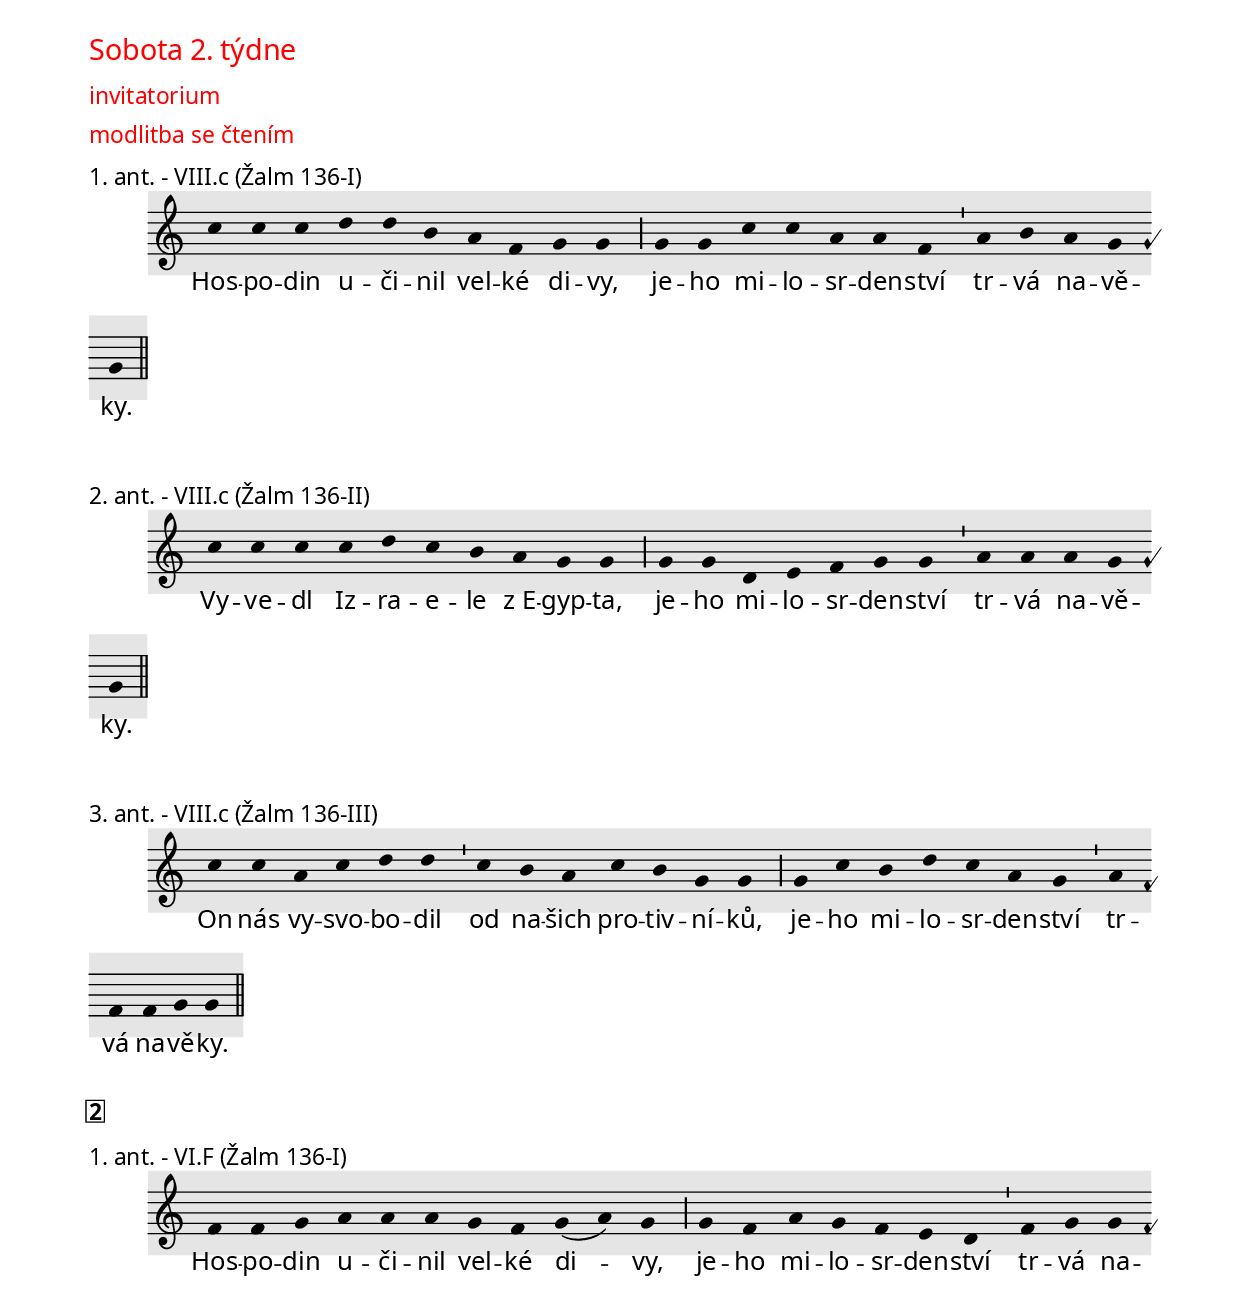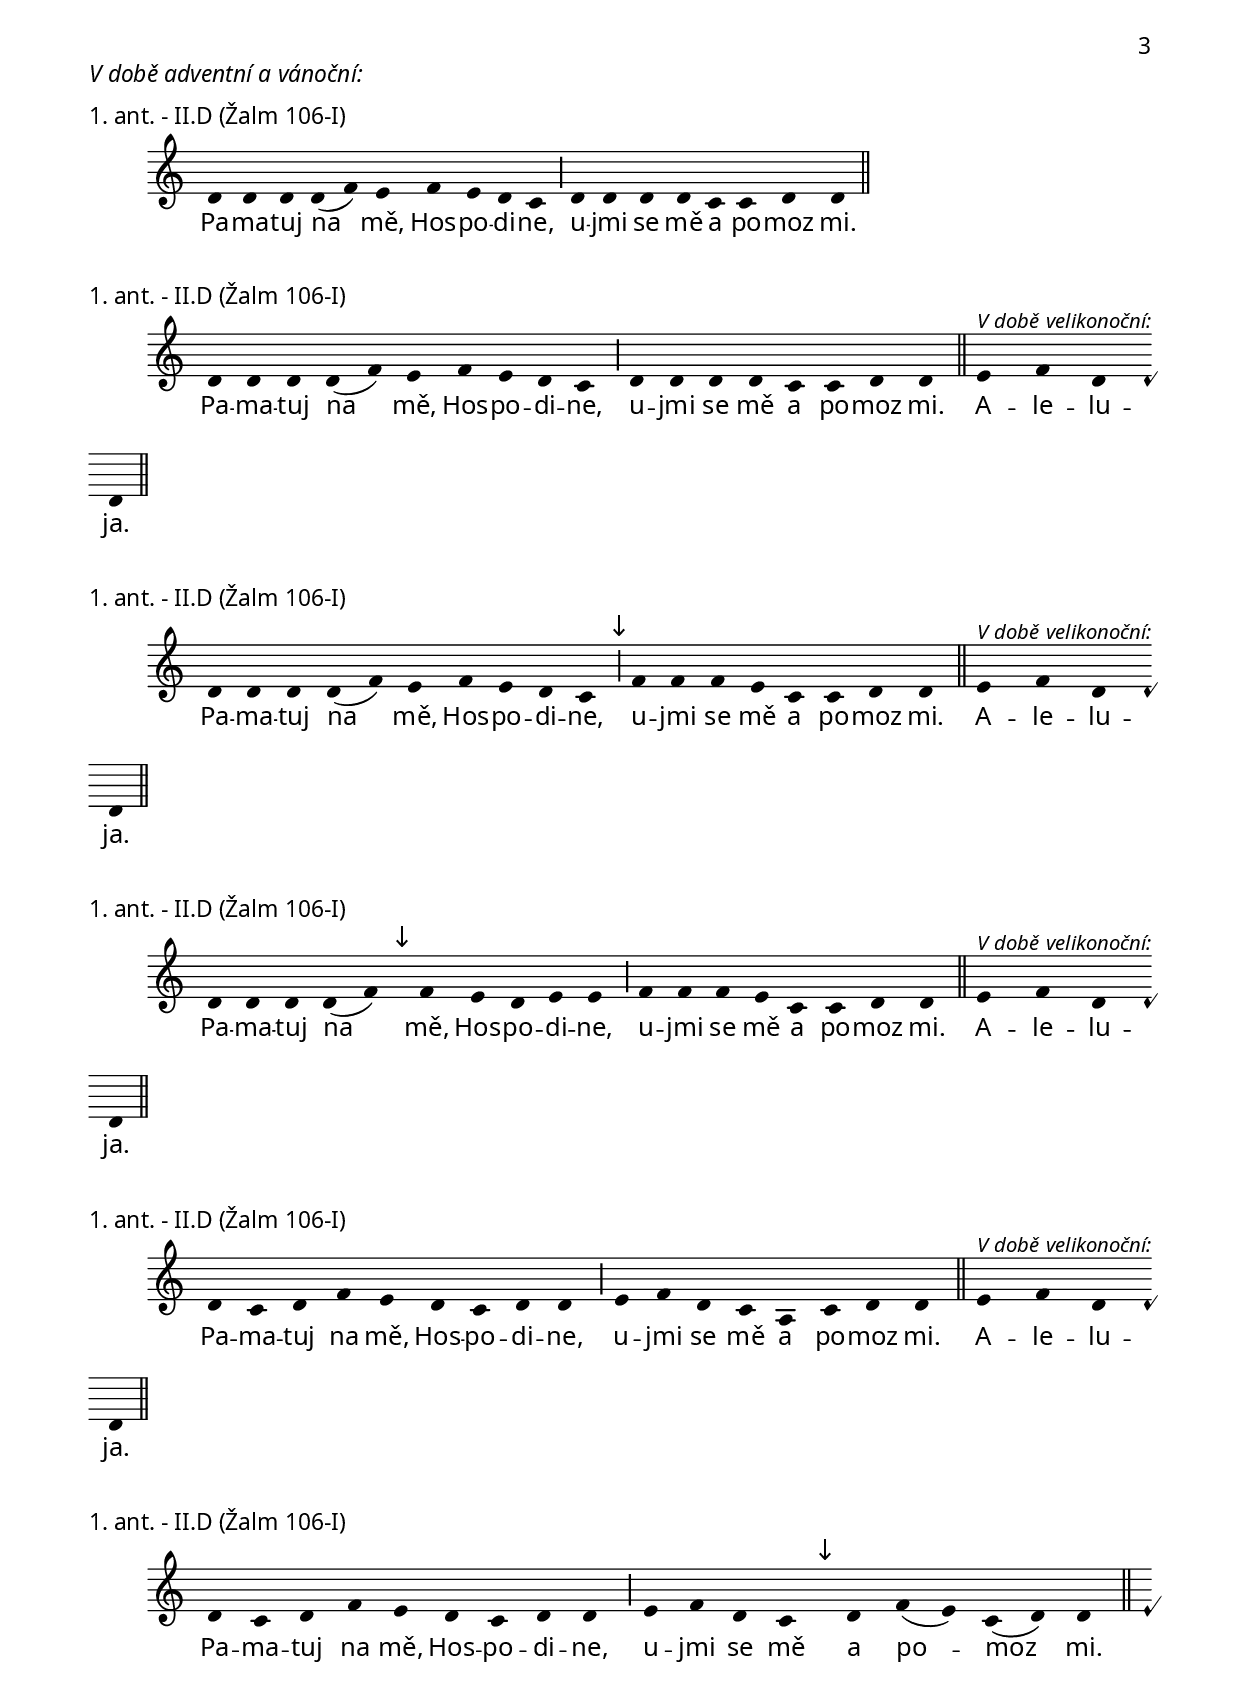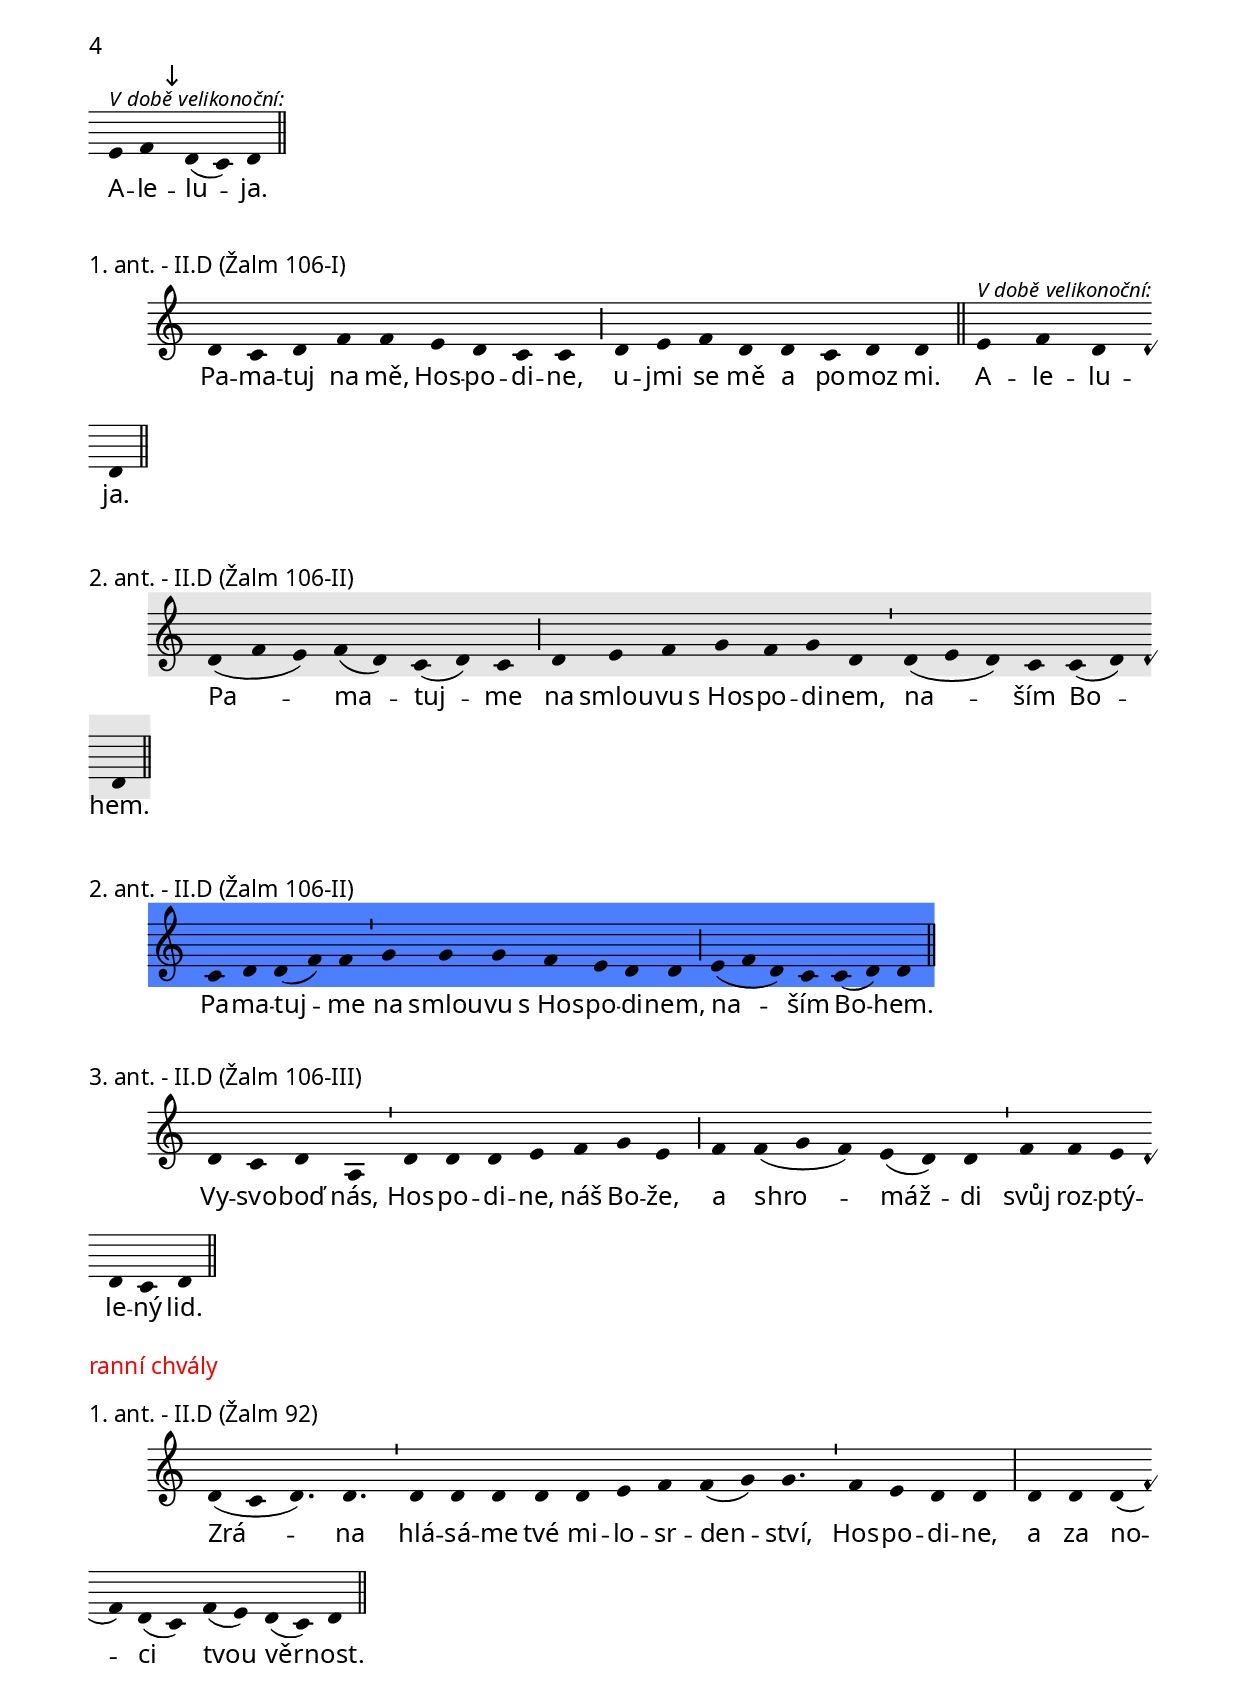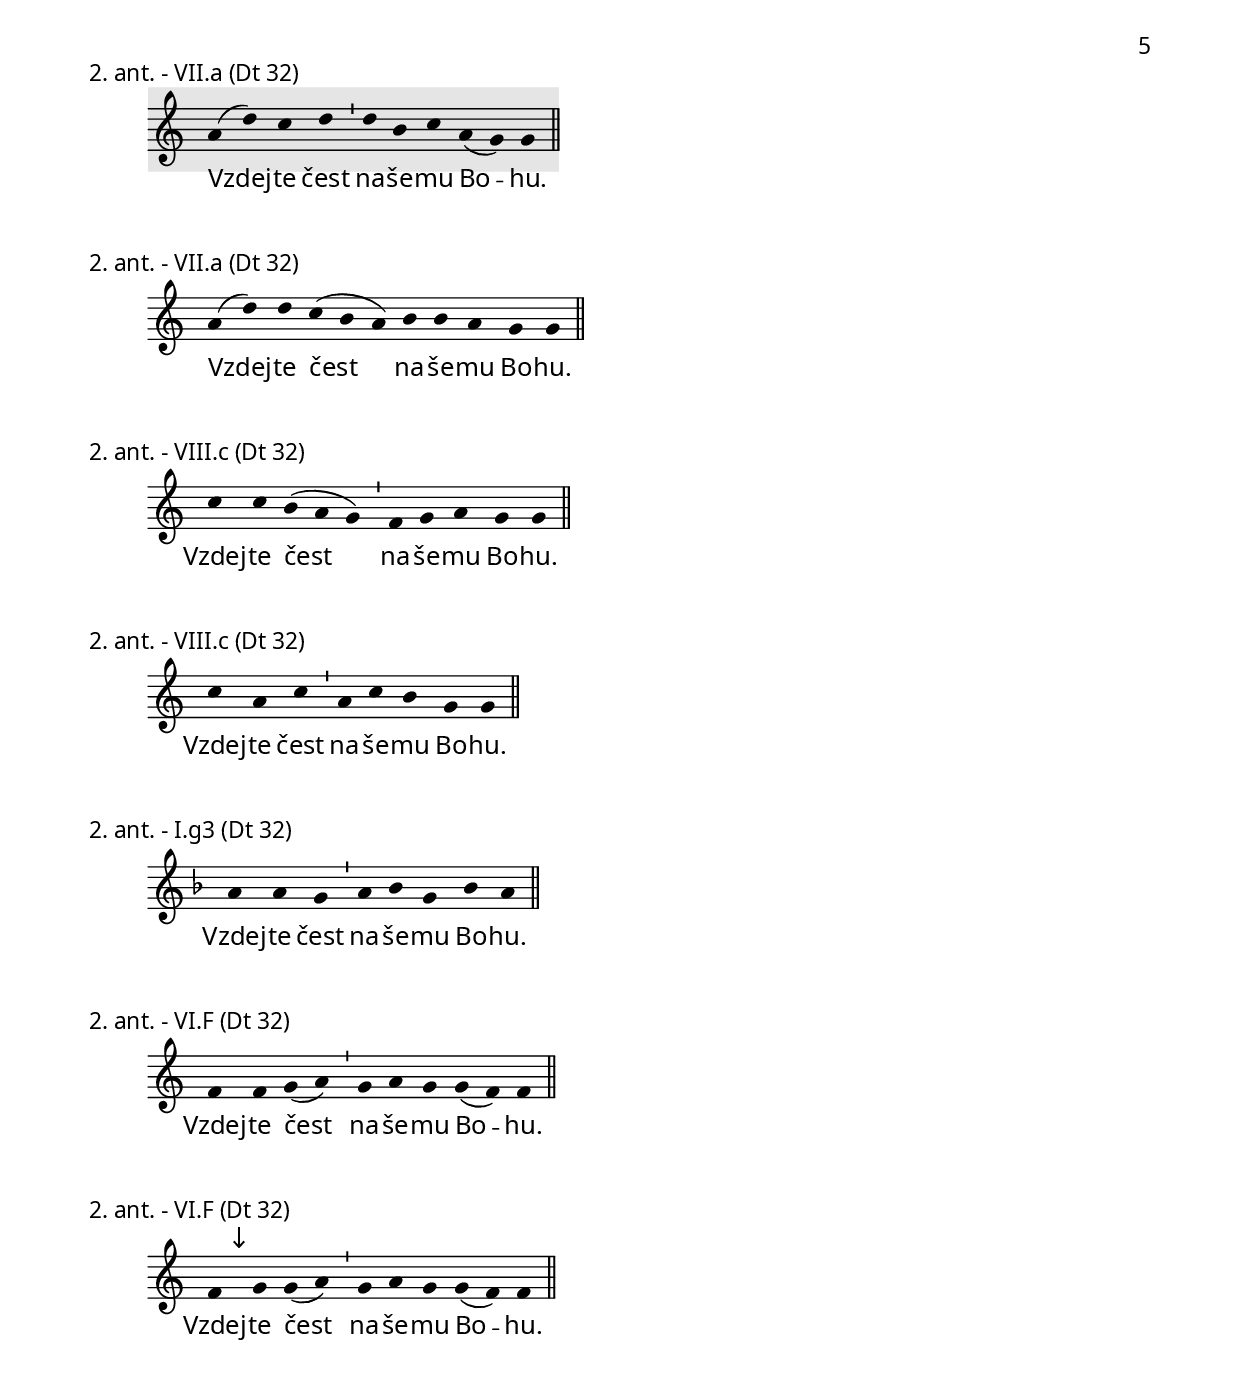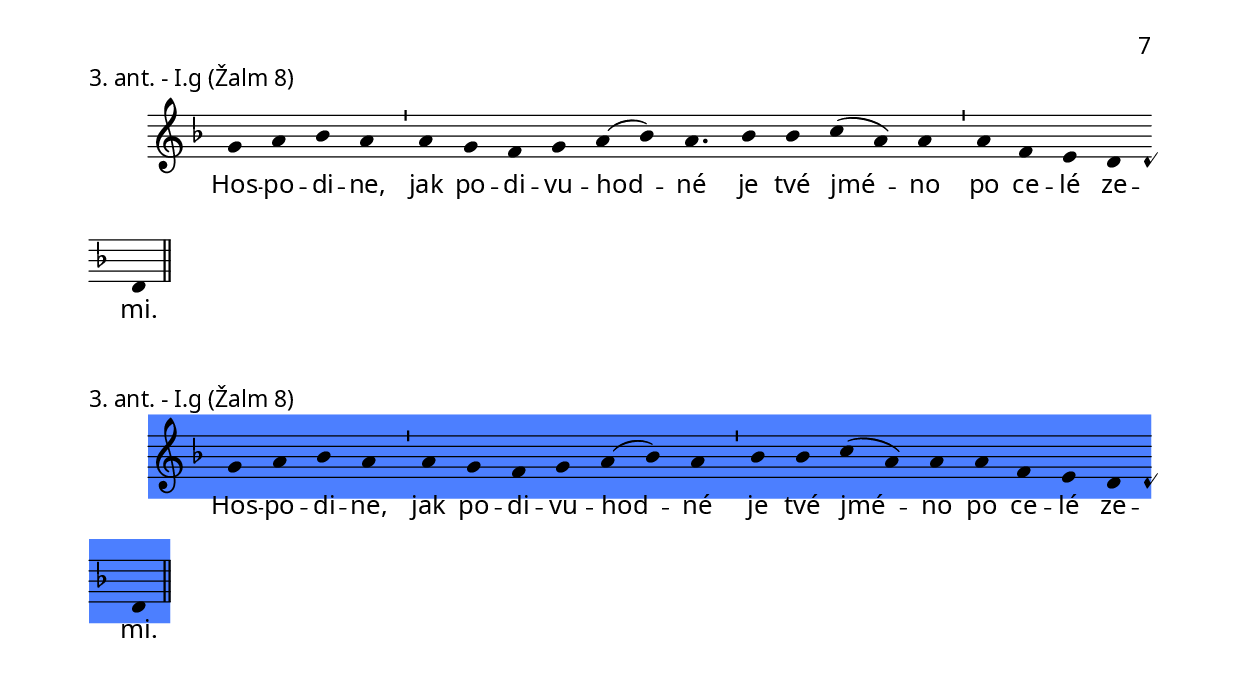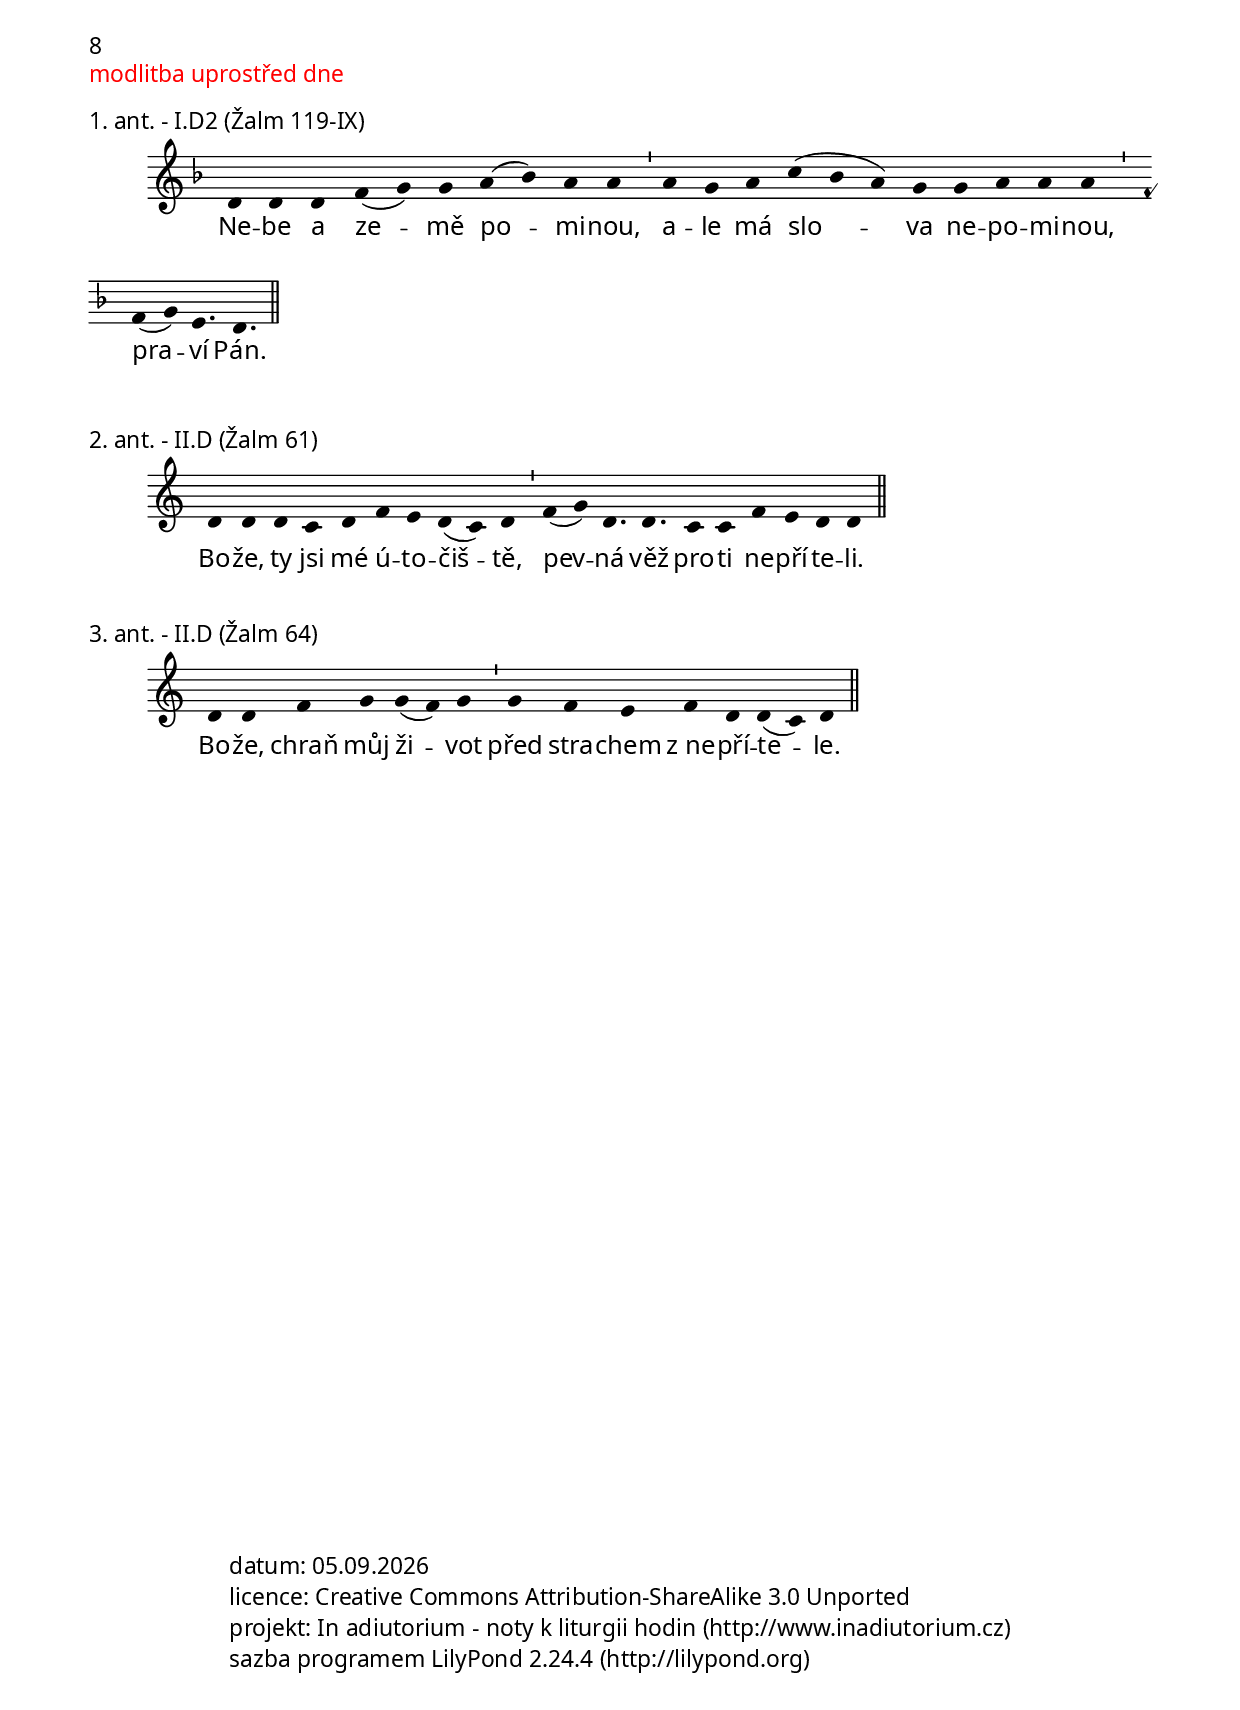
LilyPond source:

\include "../spolecne.ly"

\markup {\nadpisDen {Sobota 2. týdne}}

\markup {\nadpisHodinka {"invitatorium"}}

%\score { \tIIsobotaInvitatorium }

\markup {\nadpisHodinka {"modlitba se čtením"}}

% zalm neni nevhodne zpivat responsorialne;
% pak kantor zpiva prvni polovinu kazdeho verse
% * na druhou polovinu napevu VIII.G
% * nebo treba ||c|| ǵ (g) g
% a chor odpovida druhou polovinou antifony

\score {
  \relative c'' {
    \zvyraznovacSedy
    \choralniRezim
    c4 c c d d b a f g g \barMaior
    g4 g c c a a f \barMin a b a g g \barFinalis
  }
  \addlyrics {
    Hos -- po -- din u -- či -- nil vel -- ké di -- vy,
    je -- ho mi -- lo -- sr -- den -- ství tr -- vá na -- vě -- ky.
  }
  \header {
    quid = "1. ant."
    modus = "VIII"
    differentia = "c"
    psalmus = "Žalm 136-I"
    id = ""
    piece = \markup {\sestavTitulek}
  }
}

\score {
  \relative c'' {
    \zvyraznovacSedy
    \choralniRezim
    c4 c c c d c b a g g \barMaior
    g g d e f g g \barMin a a a g g \barFinalis
  }
  \addlyrics {
    Vy -- ve -- dl Iz -- ra -- e -- le z_E -- gyp -- ta,
    je -- ho mi -- lo -- sr -- den -- ství tr -- vá na -- vě -- ky.
  }
  \header {
    quid = "2. ant."
    modus = "VIII"
    differentia = "c"
    psalmus = "Žalm 136-II"
    id = ""
    piece = \markup {\sestavTitulek}
  }
}

\score {
  \relative c'' {
    \zvyraznovacSedy
    \choralniRezim
    c c a c d d \barMin c b a c b g g \barMaior
    g c b d c a g \barMin a f f g g \barFinalis
  }
  \addlyrics {
    On nás vy -- svo -- bo -- dil od na -- šich pro -- tiv -- ní -- ků,
    je -- ho mi -- lo -- sr -- den -- ství tr -- vá na -- vě -- ky.
  }
  \header {
    quid = "3. ant."
    modus = "VIII"
    differentia = "c"
    psalmus = "Žalm 136-III"
    id = ""
    piece = \markup {\sestavTitulek}
  }
}

\markup\nadpisSkupiny 2

\score {
  \relative c' {
    \zvyraznovacSedy
    \choralniRezim
    f4 f g a a a g f g( a) g \barMaior
    g f a g f e d \barMin
    f g g f f \barFinalis
  }
  \addlyrics {
    Hos -- po -- din u -- či -- nil vel -- ké di -- vy,
    je -- ho mi -- lo -- sr -- den -- ství
    tr -- vá na -- vě -- ky.
  }
  \header {
    quid = "1. ant."
    modus = "VI"
    differentia = "F"
    psalmus = "Žalm 136-I"
    id = "mc-b-ant1"
    piece = \markup {\sestavTitulek}
  }
}

\score {
  \relative c' {
    \zvyraznovacModry
    \choralniRezim
    f4 f g a a a g f \mark\sipka f( g) g \barMaior
    g f a g f e d \barMin
    f g g f f \barFinalis
  }
  \addlyrics {
    Hos -- po -- din u -- či -- nil vel -- ké di -- vy,
    je -- ho mi -- lo -- sr -- den -- ství
    tr -- vá na -- vě -- ky.
  }
  \header {
    quid = "1. ant."
    modus = "VI"
    differentia = "F"
    psalmus = "Žalm 136-I"
    id = "mc-b-ant1"
    piece = \markup {\sestavTitulek}
  }
}

\score {
  \relative c'' {
    \zvyraznovacModry
    \choralniRezim
    \key f \major
    a4 g f a a g a a( bes) a a( g f) \barMaior
    g f a g f e d \barMin
    f g g f f \barFinalis
  }
  \addlyrics {
    Vy -- ve -- dl Iz -- ra -- e -- le z_E -- gyp -- ta,_*
    je -- ho mi -- lo -- sr -- den -- ství
    tr -- vá na -- vě -- ky.
  }
  \header {
    quid = "2. ant."
    modus = "VI"
    differentia = "F"
    psalmus = "Žalm 136-II"
    fial = "velikonoce_velikonocnioktav.ly#pa-mc-a2?-aleluja"
    id = "mc-b-ant2"
    piece = \markup {\sestavTitulek}
  }
}

\score {
  \relative c'' {
    \zvyraznovacModry
    \choralniRezim
    a4 a f g a a \barMin
    a bes a g f g g \barMaior
    g f a g f e d \barMin
    f g g f f \barFinalis
  }
  \addlyrics {
    On nás vy -- svo -- bo -- dil
    od na -- šich pro -- tiv -- ní -- ků,
    je -- ho mi -- lo -- sr -- den -- ství
    tr -- vá na -- vě -- ky.
  }
  \header {
    quid = "3. ant."
    modus = "VI"
    differentia = "F"
    psalmus = "Žalm 136-III"
    id = "mc-b-ant3"
    piece = \markup {\sestavTitulek}
  }
}

\pageBreak

\markup\italic{V době adventní a vánoční:}

\score {
  \relative c' {
    \choralniRezim
    d4 d d d( f) e f e d c \barMaior
    d d d d c c d d \barFinalis
  }
  \addlyrics {
    Pa -- ma -- tuj na mě, Hos -- po -- di -- ne,
    u -- jmi se mě a po -- moz mi.
  }
  \header {
    quid = "1. ant."
    modus = "II"
    differentia = "D"
    psalmus = "Žalm 106-I"
    id = ""
    piece = \markup {\sestavTitulek}
  }
}

\score {
  \relative c' {
    \choralniRezim
    d4 d d d( f) e f e d c \barMaior
    d d d d c c d d \barFinalis

    e^\rubrVelikAleluja f d d \barFinalis
  }
  \addlyrics {
    Pa -- ma -- tuj na mě, Hos -- po -- di -- ne,
    u -- jmi se mě a po -- moz mi.

    A -- le -- lu -- ja.
  }
  \header {
    quid = "1. ant."
    modus = "II"
    differentia = "D"
    psalmus = "Žalm 106-I"
    id = "mc-a-ant1"
    piece = \markup {\sestavTitulek}
  }
}

\score {
  \relative c' {
    \choralniRezim
    d4 d d d( f) e f e d c \barMaior
    \mark\sipka f f f e c c d d \barFinalis

    e^\rubrVelikAleluja f d d \barFinalis
  }
  \addlyrics {
    Pa -- ma -- tuj na mě, Hos -- po -- di -- ne,
    u -- jmi se mě a po -- moz mi.

    A -- le -- lu -- ja.
  }
  \header {
    quid = "1. ant."
    modus = "II"
    differentia = "D"
    psalmus = "Žalm 106-I"
    id = "mc-a-ant1"
    piece = \markup {\sestavTitulek}
  }
}

\score {
  \relative c' {
    \choralniRezim
    d4 d d d( f) \mark\sipka f e d e e \barMaior
    f f f e c c d d \barFinalis

    e^\rubrVelikAleluja f d d \barFinalis
  }
  \addlyrics {
    Pa -- ma -- tuj na mě, Hos -- po -- di -- ne,
    u -- jmi se mě a po -- moz mi.

    A -- le -- lu -- ja.
  }
  \header {
    quid = "1. ant."
    modus = "II"
    differentia = "D"
    psalmus = "Žalm 106-I"
    id = "mc-a-ant1"
    piece = \markup {\sestavTitulek}
  }
}

\score {
  \relative c' {
    \choralniRezim
    d4 c d f e d c d d \barMaior
    e f d c a c d d \barFinalis

    e^\rubrVelikAleluja f d d \barFinalis
  }
  \addlyrics {
    Pa -- ma -- tuj na mě, Hos -- po -- di -- ne,
    u -- jmi se mě a po -- moz mi.

    A -- le -- lu -- ja.
  }
  \header {
    quid = "1. ant."
    modus = "II"
    differentia = "D"
    psalmus = "Žalm 106-I"
    id = "mc-a-ant1"
    piece = \markup {\sestavTitulek}
  }
}

\score {
  \relative c' {
    \choralniRezim
    d4 c d f e d c d d \barMaior
    e f d c \mark\sipka d f( e) c( d) d \barFinalis

    e^\rubrVelikAleluja f \mark\sipka d( c) d \barFinalis
  }
  \addlyrics {
    Pa -- ma -- tuj na mě, Hos -- po -- di -- ne,
    u -- jmi se mě a po -- moz mi.

    A -- le -- lu -- ja.
  }
  \header {
    quid = "1. ant."
    modus = "II"
    differentia = "D"
    psalmus = "Žalm 106-I"
    id = "mc-a-ant1"
    piece = \markup {\sestavTitulek}
  }
}

\score {
  \relative c' {
    \choralniRezim
    d4 c d f f e d c c \barMaior
    d e f d d c d d \barFinalis

    e^\rubrVelikAleluja f d d \barFinalis
  }
  \addlyrics {
    Pa -- ma -- tuj na mě, Hos -- po -- di -- ne,
    u -- jmi se mě a po -- moz mi.

    A -- le -- lu -- ja.
  }
  \header {
    quid = "1. ant."
    modus = "II"
    differentia = "D"
    psalmus = "Žalm 106-I"
    id = "mc-a-ant1"
    piece = \markup {\sestavTitulek}
  }
}

\score {
  \relative c' {
    \zvyraznovacSedy
    \choralniRezim
    d4( f e) f( d) c( d) c \barMaior
    d e f g f g d \barMin
    d( e d) c c( d) d \barFinalis
  }
  \addlyrics {
    Pa -- ma -- tuj -- me
    na smlou -- vu s_Hos -- po -- di -- nem,
    na -- ším Bo -- hem.
  }
  \header {
    quid = "2. ant."
    modus = "II"
    differentia = "D"
    psalmus = "Žalm 106-II"
    id = ""
    piece = \markup {\sestavTitulek}
  }
}

\score {
  \relative c' {
    \zvyraznovacModry
    \choralniRezim
    c4 d d( f) f \barMin
    g g g f e d d \barMaior
    e( f d) c c( d) d \barFinalis
  }
  \addlyrics {
    Pa -- ma -- tuj -- me
    na smlou -- vu s_Hos -- po -- di -- nem,
    na -- ším Bo -- hem.

    % aleluja v breviari neni
  }
  \header {
    quid = "2. ant."
    modus = "II"
    differentia = "D"
    psalmus = "Žalm 106-II"
    id = "mc-a-ant2"
    piece = \markup {\sestavTitulek}
  }
}

\score {
  \relative c' {
    \choralniRezim
    d4 c d a \barMin d d d e f g e \barMaior
    f f( g f) e( d) d \barMin f f e d c d \barFinalis
  }
  \addlyrics {
    Vy -- svo -- boď nás, Hos -- po -- di -- ne, náš Bo -- že,
    a shro -- máž -- di svůj roz -- ptý -- le -- ný lid.
  }
  \header {
    quid = "3. ant."
    modus = "II"
    differentia = "D"
    psalmus = "Žalm 106-III"
    id = ""
    piece = \markup {\sestavTitulek}
  }
}

\markup {\nadpisHodinka {"ranní chvály"}}

\score {
  \relative c' {
    \choralniRezim
    d4( c d4.) d \barMin d4 d d d d e f f( g) g4. \barMin
    f4 e d d \barMax
    d4 d d( f) d( c) f( e) d( c) d \barFinalis
  }
  \addlyrics {
    Zrá -- na hlá -- sá -- me tvé mi -- lo -- sr -- den -- ství,
    Hos -- po -- di -- ne,
    a za no -- ci tvou věr -- nost.
  }
  \header {
    quid = "1. ant."
    modus = "II"
    differentia = "D"
    psalmus = "Žalm 92"
    id = "rch-ant1"
    piece = \markup {\sestavTitulek}
  }
}

\pageBreak

\score {
  \relative c'' {
    \zvyraznovacSedy
    \choralniRezim
    a4( d) c d \barMin d b c a( g) g \barFinalis
  }
  \addlyrics {
    Vzdej -- te čest na -- še -- mu Bo -- hu.
  }
  \header {
    quid = "2. ant."
    modus = "VII"
    differentia = "a"
    psalmus = "Dt 32"
    id = "rch-ant2"
    piece = \markup {\sestavTitulek}
  }
}

\score {
  \relative c'' {
    \choralniRezim
    a4( d) d c( b a) b b a g g \barFinalis
  }
  \addlyrics {
    Vzdej -- te čest na -- še -- mu Bo -- hu.
  }
  \header {
    quid = "2. ant."
    modus = "VII"
    differentia = "a"
    psalmus = "Dt 32"
    id = "rch-ant2"
    piece = \markup {\sestavTitulek}
  }
}

\score {
  \relative c'' {
    \choralniRezim
    c4 c b( a g) \barMin
    f g a g g \barFinalis
  }
  \addlyrics {
    Vzdej -- te čest na -- še -- mu Bo -- hu.
  }
  \header {
    quid = "2. ant."
    modus = "VIII"
    differentia = "c"
    psalmus = "Dt 32"
    id = "rch-ant2"
    piece = \markup {\sestavTitulek}
  }
}

\score {
  \relative c'' {
    \choralniRezim
    c4 a c \barMin
    a c b g g \barFinalis
  }
  \addlyrics {
    Vzdej -- te čest na -- še -- mu Bo -- hu.
  }
  \header {
    quid = "2. ant."
    modus = "VIII"
    differentia = "c"
    psalmus = "Dt 32"
    id = "rch-ant2"
    piece = \markup {\sestavTitulek}
  }
}

\score {
  \relative c'' {
    \key f \major
    \choralniRezim
    a4 a g \barMin
    a bes g bes a \barFinalis
  }
  \addlyrics {
    Vzdej -- te čest na -- še -- mu Bo -- hu.
  }
  \header {
    quid = "2. ant."
    modus = "I"
    differentia = "g3"
    psalmus = "Dt 32"
    id = "rch-ant2"
    piece = \markup {\sestavTitulek}
  }
}

\score {
  \relative c' {
    \choralniRezim
    f4 f g( a) \barMin
    g a g g( f) f \barFinalis
  }
  \addlyrics {
    Vzdej -- te čest na -- še -- mu Bo -- hu.
  }
  \header {
    quid = "2. ant."
    modus = "VI"
    differentia = "F"
    psalmus = "Dt 32"
    id = "rch-ant2"
    piece = \markup {\sestavTitulek}
  }
}

\score {
  \relative c' {
    \choralniRezim
    f4 \mark\sipka g g( a) \barMin
    g a g g( f) f \barFinalis
  }
  \addlyrics {
    Vzdej -- te čest na -- še -- mu Bo -- hu.
  }
  \header {
    quid = "2. ant."
    modus = "VI"
    differentia = "F"
    psalmus = "Dt 32"
    id = "rch-ant2"
    piece = \markup {\sestavTitulek}
  }
}

\score {
  \relative c'' {
    \choralniRezim
    a4 g a \barMin
    f a g g( f) f \barFinalis
  }
  \addlyrics {
    Vzdej -- te čest na -- še -- mu Bo -- hu.
  }
  \header {
    quid = "2. ant."
    modus = "VI"
    differentia = "F"
    psalmus = "Dt 32"
    id = "rch-ant2"
    piece = \markup {\sestavTitulek}
  }
}

\score {
  \relative c'' {
    \zvyraznovacModry
    \choralniRezim
    a4 g a( g) \barMin
    f f g g( f) f \barFinalis
  }
  \addlyrics {
    Vzdej -- te čest na -- še -- mu Bo -- hu.
  }
  \header {
    quid = "2. ant."
    modus = "VI"
    differentia = "F"
    psalmus = "Dt 32"
    id = "rch-ant2"
    piece = \markup {\sestavTitulek}
  }
}

\score {
  \relative c'' {
    \key f \major
    \choralniRezim
    a4( bes) g a \barMin
    g f a g( f) f \barFinalis
  }
  \addlyrics {
    Vzdej -- te čest na -- še -- mu Bo -- hu.
  }
  \header {
    quid = "2. ant."
    modus = "VI"
    differentia = "F"
    psalmus = "Dt 32"
    id = "rch-ant2"
    piece = \markup {\sestavTitulek}
  }
}

\score {
  \relative c'' {
    \key f \major
    \choralniRezim
    a4( bes) g a \barMin
    f g a g( f) f \barFinalis
  }
  \addlyrics {
    Vzdej -- te čest na -- še -- mu Bo -- hu.
  }
  \header {
    quid = "2. ant."
    modus = "VI"
    differentia = "F"
    psalmus = "Dt 32"
    id = "rch-ant2"
    piece = \markup {\sestavTitulek}
  }
}

\score {
  \relative c'' {
    \choralniRezim
    a4 f g \barMin
    g a g f f \barFinalis
  }
  \addlyrics {
    Vzdej -- te čest na -- še -- mu Bo -- hu.
  }
  \header {
    quid = "2. ant."
    modus = "VI"
    differentia = "F"
    psalmus = "Dt 32"
    id = "rch-ant2"
    piece = \markup {\sestavTitulek}
  }
}

\score {
  \relative c' {
    \choralniRezim
    \mark\sipka d4 f g \barMin
    g a g f f \barFinalis
  }
  \addlyrics {
    Vzdej -- te čest na -- še -- mu Bo -- hu.
  }
  \header {
    quid = "2. ant."
    modus = "VI"
    differentia = "F"
    psalmus = "Dt 32"
    id = "rch-ant2"
    piece = \markup {\sestavTitulek}
  }
}

\score {
  \relative c' {
    \choralniRezim
    \mark\sipka f4( d) f g \barMin
    g a g f f \barFinalis
  }
  \addlyrics {
    Vzdej -- te čest na -- še -- mu Bo -- hu.
  }
  \header {
    quid = "2. ant."
    modus = "VI"
    differentia = "F"
    psalmus = "Dt 32"
    id = "rch-ant2"
    piece = \markup {\sestavTitulek}
  }
}

\pageBreak

\score {
  \relative c'' {
    \choralniRezim
    \key f \major
    g4 a bes a \barMin a g f g a( bes) a4. bes4 bes c( a) a \barMin
    a f e d d \barFinalis
  }
  \addlyrics {
    Hos -- po -- di -- ne, jak po -- di -- vu -- hod -- né
    je tvé jmé -- no po ce -- lé ze -- mi.
  }
  \header {
    quid = "3. ant."
    modus = "I"
    differentia = "g"
    psalmus = "Žalm 8"
    id = "rch-ant3"
    piece = \markup {\sestavTitulek}
  }
}

\score {
  \relative c'' {
    \zvyraznovacModry
    \choralniRezim
    \key f \major
    g4 a bes a \barMin
    a g f g a( bes) a \barMin
    bes bes c( a) a a f e d d \barFinalis
  }
  \addlyrics {
    Hos -- po -- di -- ne,
    jak po -- di -- vu -- hod -- né
    je tvé jmé -- no po ce -- lé ze -- mi.
  }
  \header {
    quid = "3. ant."
    modus = "I"
    differentia = "g"
    psalmus = "Žalm 8"
    placet = "je přijatelný krok na _je_?"
    id = "rch-ant3"
    piece = \markup {\sestavTitulek}
  }
}

\pageBreak

%\score { \tIIsobotaAntBenedictus }

\markup {\nadpisHodinka {"modlitba uprostřed dne"}}

\score {
  \relative c' {
    \choralniRezim
    \key f \major
    d4 d d f( g) g a( bes) a a \barMin
    a g a c( bes a) g g a a a \barMin
    f( g) e4. d \barFinalis
  }
  \addlyrics {
    Ne -- be a ze -- mě po -- mi -- nou, a -- le má slo -- va ne -- po -- mi -- nou,
    pra -- ví Pán.
  }
  \header {
    quid = "1. ant."
    modus = "I"
    differentia = "D2"
    psalmus = "Žalm 119-IX"
    id = "up-ant1"
    piece = \markup {\sestavTitulek}
  }
}

\score {
  \relative c' {
    \choralniRezim
    d4 d d c d f e d( c) d \barMin f( g) d4. d c4 c f e d d \barFinalis
  }
  \addlyrics {
    Bo -- že, ty jsi mé ú -- to -- čiš -- tě,
    pev -- ná věž pro -- ti ne -- pří -- te -- li.
  }
  \header {
    quid = "2. ant."
    modus = "II"
    differentia = "D"
    psalmus = "Žalm 61"
    id = "up-ant2"
    piece = \markup {\sestavTitulek}
  }
}

\score {
  \relative c' {
    \choralniRezim
    d4 d f g g( f) g \barMin g f e f d d( c) d \barFinalis
  }
  \addlyrics {
    Bo -- že, chraň můj ži -- vot před stra -- chem z_ne -- pří -- te -- le.
  }
  \header {
    quid = "3. ant."
    modus = "II"
    differentia = "D"
    psalmus = "Žalm 64"
    id = "up-ant3"
    piece = \markup {\sestavTitulek}
  }
}
